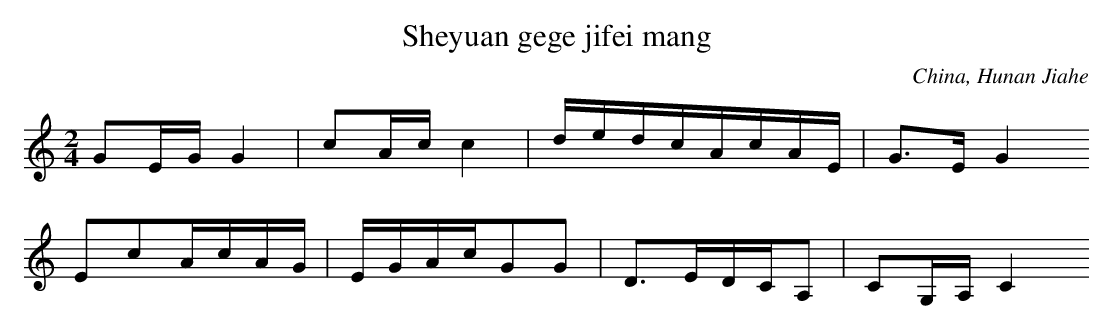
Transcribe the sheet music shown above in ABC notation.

X:1
T: Sheyuan gege jifei mang
O: China, Hunan Jiahe
M: 2/4
L: 1/16
K: C
G2EGG4 | c2Acc4 | dedcAcAE | G3EG4
E2c2AcAG | EGAcG2G2 | D3EDCA,2 | C2G,A,C4
